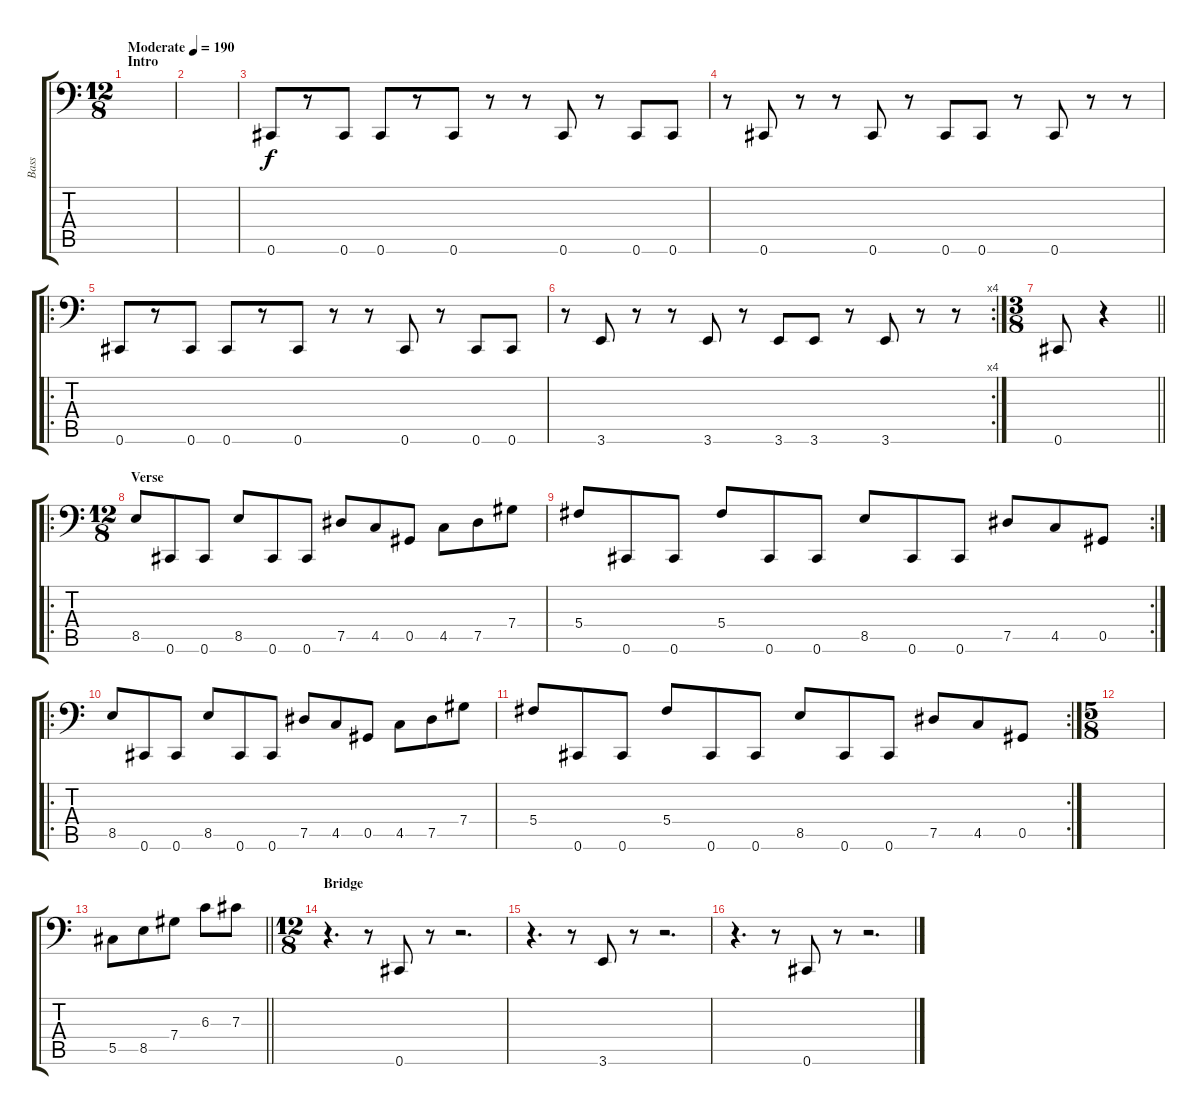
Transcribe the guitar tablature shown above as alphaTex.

\track ("Bass" "Bass") {instrument electricbasspick}
\staff {score tabs}
\tuning (Eb3 Bb2 Gb2 Db2 Ab1 Db1) {hide}
\ts (12 8)
\section ("" "Intro")
\tempo (190 "Moderate")
\clef f4
\ks c
|
|
0.6.8 r.8 0.6.8 0.6.8 r.8 0.6.8 r.8 r.8 0.6.8 r.8 0.6.8 0.6.8 |
r.8 0.6.8 r.8 r.8 0.6.8 r.8 0.6.8 0.6.8 r.8 0.6.8 r.8 r.8 |
\ro
0.6.8 r.8 0.6.8 0.6.8 r.8 0.6.8 r.8 r.8 0.6.8 r.8 0.6.8 0.6.8 |
\rc 4
r.8 3.6.8 r.8 r.8 3.6.8 r.8 3.6.8 3.6.8 r.8 3.6.8 r.8 r.8 |
\ts (3 8)
\barLineRight lightlight
0.6.8 r.4 |
\ro
\ts (12 8)
\section ("" "Verse")
8.5.8 0.6.8 0.6.8 8.5.8 0.6.8 0.6.8 7.5.8 4.5.8 0.5.8 4.5.8 7.5.8 7.4.8 |
\rc 2
5.4.8 0.6.8 0.6.8 5.4.8 0.6.8 0.6.8 8.5.8 0.6.8 0.6.8 7.5.8 4.5.8 0.5.8 |
\ro
8.5.8 0.6.8 0.6.8 8.5.8 0.6.8 0.6.8 7.5.8 4.5.8 0.5.8 4.5.8 7.5.8 7.4.8 |
\rc 2
5.4.8 0.6.8 0.6.8 5.4.8 0.6.8 0.6.8 8.5.8 0.6.8 0.6.8 7.5.8 4.5.8 0.5.8 |
\ts (5 8)
|
\barLineRight lightlight
5.5.8 8.5.8 7.4.8 6.3.8 7.3.8 |
\ts (12 8)
\section ("" "Bridge")
r.4{d} r.8 0.6.8 r.8 r.2{d} |
r.4{d} r.8 3.6.8 r.8 r.2{d} |
r.4{d} r.8 0.6.8 r.8 r.2{d}
